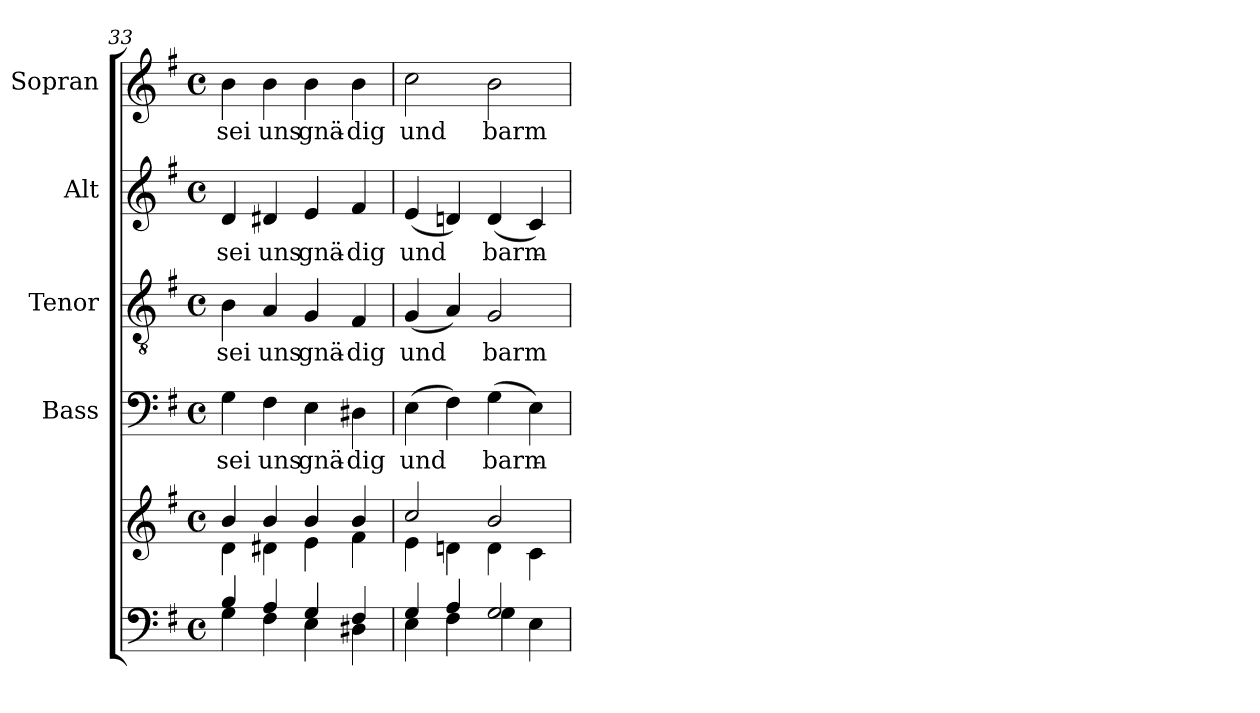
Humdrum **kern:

**kern	**kern	**kern	**text	**kern	**text	**kern	**text	**kern	**text
*part5	*part5	*part4	*part4	*part3	*part3	*part2	*part2	*part1	*part1
*staff6	*staff5	*staff4	*staff4	*staff3	*staff3	*staff2	*staff2	*staff1	*staff1
*	*	*I"Bass	*	*I"Tenor	*	*I"Alt	*	*I"Sopran	*
*	*	*I'B.	*	*I'T.	*	*I'A.	*	*I'S.	*
*clefF4	*clefG2	*clefF4	*	*clefGv2	*	*clefG2	*	*clefG2	*
*k[f#]	*k[f#]	*k[f#]	*	*k[f#]	*	*k[f#]	*	*k[f#]	*
*G:	*G:	*G:	*	*G:	*	*G:	*	*G:	*
*M4/4	*M4/4	*M4/4	*	*M4/4	*	*M4/4	*	*M4/4	*
*met(c)	*met(c)	*met(c)	*	*met(c)	*	*met(c)	*	*met(c)	*
=33	=33	=33	=33	=33	=33	=33	=33	=33	=33
*^	*^	*	*	*	*	*	*	*	*
!	!	!	!	!	!LO:LY:b	!	!LO:LY:b	!	!LO:LY:b	!	!LO:LY:b
4B/	4G\	4b/	4d\	4G\	sei	4B\	sei	4d/	sei	4b\	sei
!	!	!	!	!	!LO:LY:b	!	!LO:LY:b	!	!LO:LY:b	!	!LO:LY:b
4A/	4F#\	4b/	4d#X\	4F#\	uns	4A/	uns	4d#X/	uns	4b\	uns
!	!	!	!	!	!LO:LY:b	!	!LO:LY:b	!	!LO:LY:b	!	!LO:LY:b
4G/	4E\	4b/	4e\	4E\	gnä-	4G/	gnä-	4e/	gnä-	4b\	gnä-
!	!	!	!	!	!LO:LY:b	!	!LO:LY:b	!	!LO:LY:b	!	!LO:LY:b
4F#/	4D#X\	4b/	4f#\	4D#X\	-dig	4F#/	-dig	4f#/	-dig	4b\	-dig
=34	=34	=34	=34	=34	=34	=34	=34	=34	=34	=34	=34
!	!	!	!	!	!LO:LY:b	!	!LO:LY:b	!	!LO:LY:b	!	!LO:LY:b
4G/	4E\	2cc/	4e\	(>4E\	und	(<4G/	und	(<4e/	und	2cc\	und
4A/	4F#\	.	4dn\	4F#\)	.	4A/)	.	4dn/)	.	.	.
!	!	!	!	!	!LO:LY:b	!	!LO:LY:b	!	!LO:LY:b	!	!LO:LY:b
2G/	4G\	2b/	4d\	(>4G\	barm-	2G/	barm-	(<4d/	barm-	2b\	barm-
.	4E\	.	4c\	4E\)	.	.	.	4c/)	.	.	.
*v	*v	*	*	*	*	*	*	*	*	*	*
*	*v	*v	*	*	*	*	*	*	*	*
=	=	=	=	=	=	=	=	=	=
*-	*-	*-	*-	*-	*-	*-	*-	*-	*-
